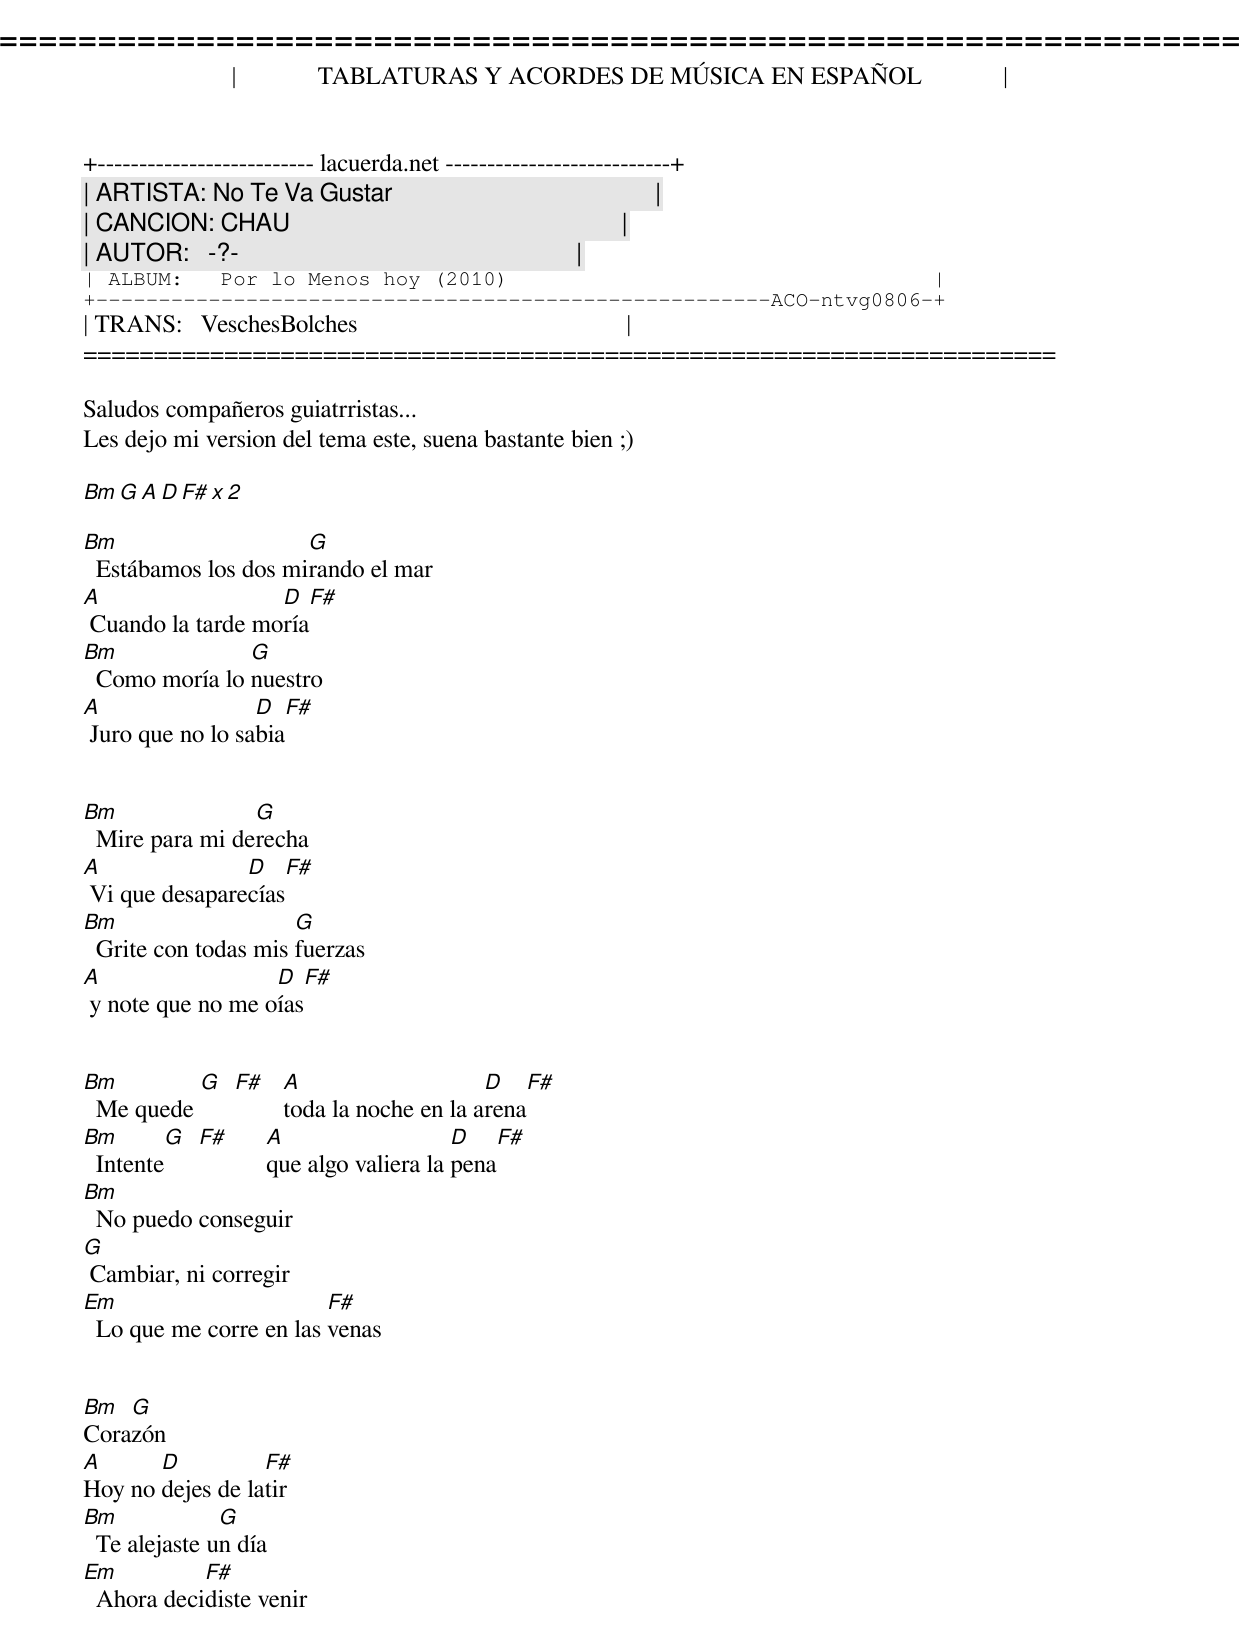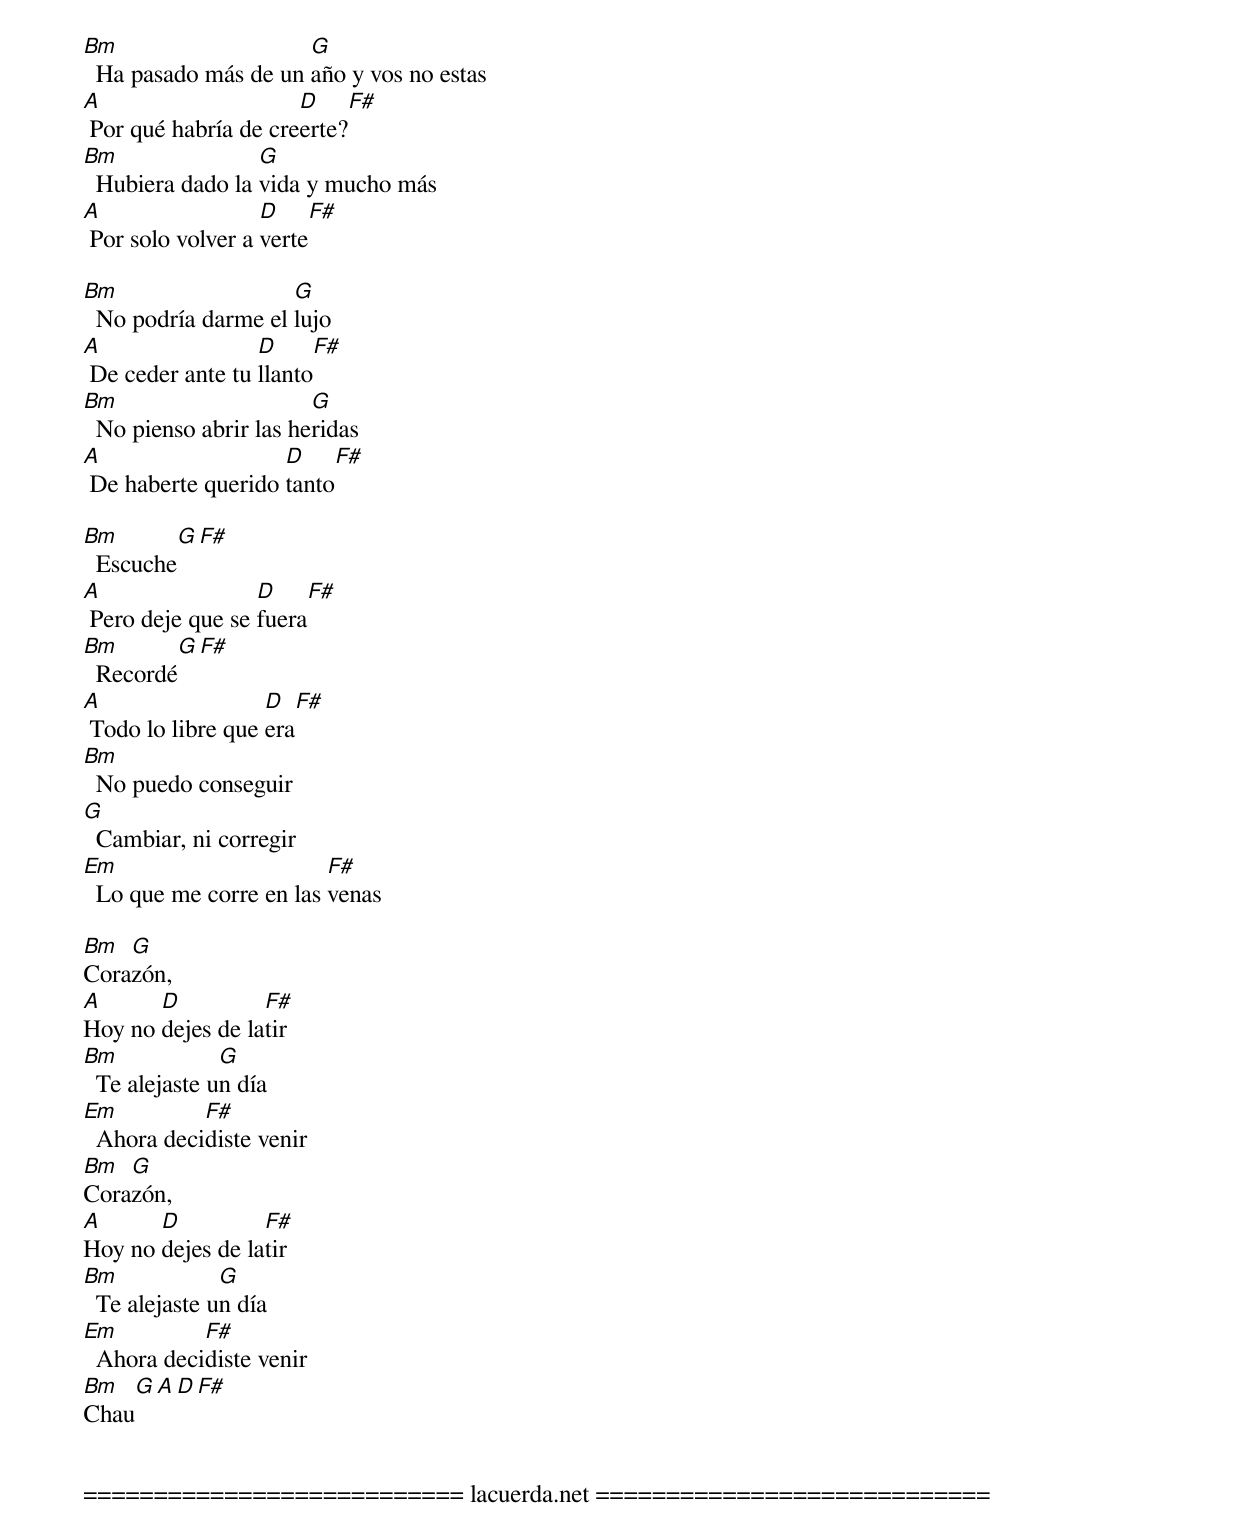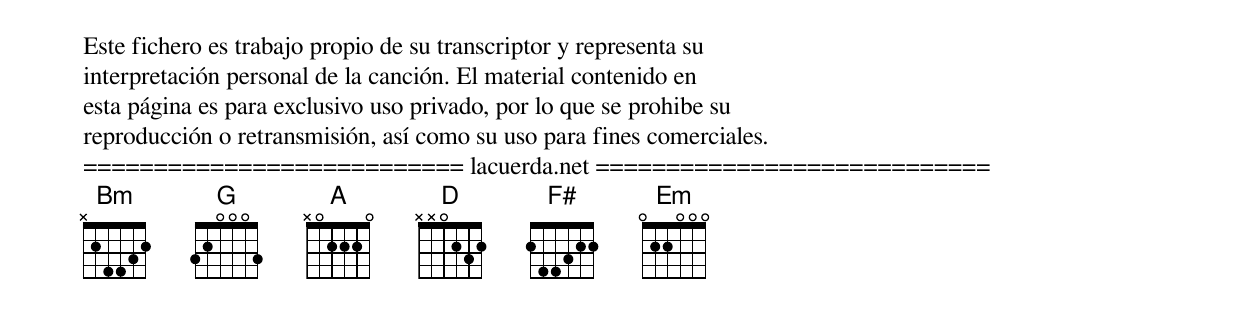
=====================================================================
|             TABLATURAS Y ACORDES DE MÚSICA EN ESPAÑOL             |
+-------------------------- lacuerda.net ---------------------------+
| ARTISTA: No Te Va Gustar                                          |
| CANCION: CHAU                                                     |
| AUTOR:   -?-                                                      |
| ALBUM:   Por lo Menos hoy (2010)                                  |
+------------------------------------------------------ACO-ntvg0806-+
| TRANS:   VeschesBolches                                           |
=====================================================================

Saludos compañeros guiatrristas...
Les dejo mi version del tema este, suena bastante bien ;)

Bm G A D F#   x 2

Bm                    G
  Estábamos los dos mirando el mar
A                  D    F#
 Cuando la tarde moría
Bm              G
  Como moría lo nuestro
A                 D     F#
 Juro que no lo sabia


Bm               G
  Mire para mi derecha
A               D      F#
 Vi que desaparecías
Bm                    G
  Grite con todas mis fuerzas
A                  D    F#
 y note que no me oías


Bm         G F# A                    D      F#
  Me quede      toda la noche en la arena
Bm       G F#    A                   D     F#
  Intente        que algo valiera la pena
Bm
  No puedo conseguir
G
 Cambiar, ni corregir
Em                       F#
  Lo que me corre en las venas


Bm  G
Corazón
A      D          F#
Hoy no dejes de latir
Bm             G
  Te alejaste un día
Em          F#
  Ahora decidiste venir

Bm                    G
  Ha pasado más de un año y vos no estas
A                     D       F#
 Por qué habría de creerte?
Bm                G
  Hubiera dado la vida y mucho más
A                  D       F#
 Por solo volver a verte

Bm                   G
  No podría darme el lujo
A                 D     F#
 De ceder ante tu llanto
Bm                      G
  No pienso abrir las heridas
A                   D     F#
 De haberte querido tanto

Bm       G F#
  Escuche
A                 D       F#
 Pero deje que se fuera
Bm       G F#
  Recordé
A                  D       F#
 Todo lo libre que era
Bm
  No puedo conseguir
G
  Cambiar, ni corregir
Em                       F#
  Lo que me corre en las venas

Bm  G
Corazón,
A      D          F#
Hoy no dejes de latir
Bm             G
  Te alejaste un día
Em          F#
  Ahora decidiste venir
Bm  G
Corazón,
A      D          F#
Hoy no dejes de latir
Bm             G
  Te alejaste un día
Em          F#
  Ahora decidiste venir
Bm   G A D F#
Chau


=========================== lacuerda.net ============================
Este fichero es trabajo propio de su transcriptor y representa su
interpretación personal de la canción. El material contenido en
esta página es para exclusivo uso privado, por lo que se prohibe su
reproducción o retransmisión, así como su uso para fines comerciales.
=========================== lacuerda.net ============================
